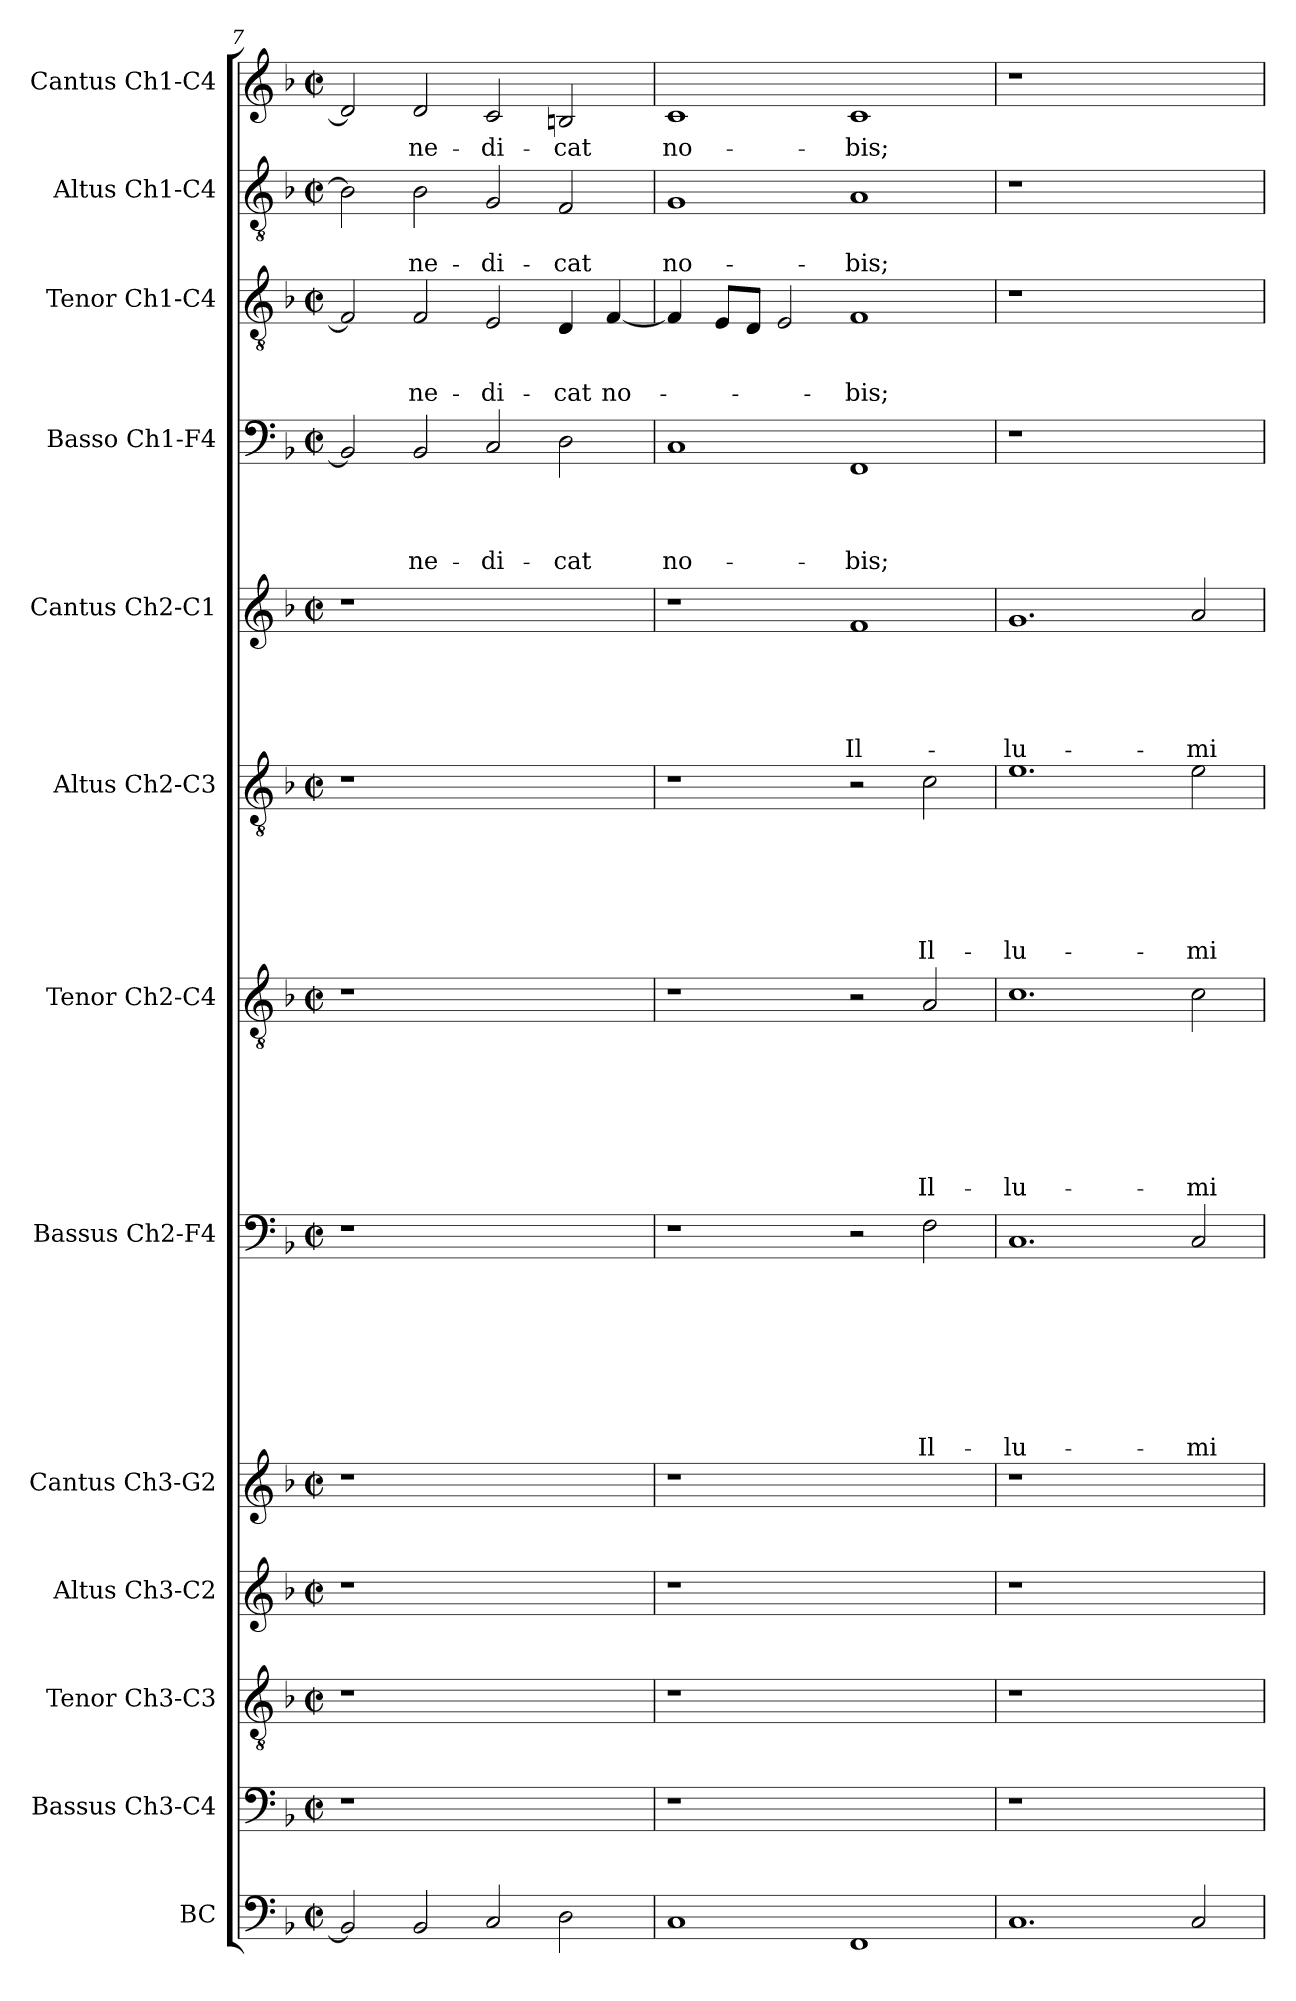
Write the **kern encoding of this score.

**kern	**kern	**kern	**kern	**kern	**kern	**text	**text	**text	**text	**text	**text	**text	**text	**kern	**text	**text	**text	**text	**text	**text	**text	**kern	**text	**text	**text	**text	**text	**text	**kern	**text	**text	**text	**text	**text	**kern	**text	**text	**text	**text	**kern	**text	**text	**text	**kern	**text	**text	**kern	**text
*part13	*part12	*part11	*part10	*part9	*part8	*part8	*part8	*part8	*part8	*part8	*part8	*part8	*part8	*part7	*part7	*part7	*part7	*part7	*part7	*part7	*part7	*part6	*part6	*part6	*part6	*part6	*part6	*part6	*part5	*part5	*part5	*part5	*part5	*part5	*part4	*part4	*part4	*part4	*part4	*part3	*part3	*part3	*part3	*part2	*part2	*part2	*part1	*part1
*staff13	*staff12	*staff11	*staff10	*staff9	*staff8	*staff8	*staff8	*staff8	*staff8	*staff8	*staff8	*staff8	*staff8	*staff7	*staff7	*staff7	*staff7	*staff7	*staff7	*staff7	*staff7	*staff6	*staff6	*staff6	*staff6	*staff6	*staff6	*staff6	*staff5	*staff5	*staff5	*staff5	*staff5	*staff5	*staff4	*staff4	*staff4	*staff4	*staff4	*staff3	*staff3	*staff3	*staff3	*staff2	*staff2	*staff2	*staff1	*staff1
*I"BC	*I"Bassus Ch3-C4	*I"Tenor Ch3-C3	*I"Altus Ch3-C2	*I"Cantus Ch3-G2	*I"Bassus Ch2-F4	*	*	*	*	*	*	*	*	*I"Tenor Ch2-C4	*	*	*	*	*	*	*	*I"Altus Ch2-C3	*	*	*	*	*	*	*I"Cantus Ch2-C1	*	*	*	*	*	*I"Basso Ch1-F4	*	*	*	*	*I"Tenor Ch1-C4	*	*	*	*I"Altus Ch1-C4	*	*	*I"Cantus Ch1-C4	*
*	*I'B3	*I'T3	*I'A3	*I'C3	*I'B2	*	*	*	*	*	*	*	*	*I'T2	*	*	*	*	*	*	*	*I'A2	*	*	*	*	*	*	*I'C2	*	*	*	*	*	*I'B1	*	*	*	*	*I'T1	*	*	*	*I'A1	*	*	*I'C1	*
*clefF4	*clefF4	*clefGv2	*clefG2	*clefG2	*clefF4	*	*	*	*	*	*	*	*	*clefGv2	*	*	*	*	*	*	*	*clefGv2	*	*	*	*	*	*	*clefG2	*	*	*	*	*	*clefF4	*	*	*	*	*clefGv2	*	*	*	*clefGv2	*	*	*clefG2	*
*k[b-]	*k[b-]	*k[b-]	*k[b-]	*k[b-]	*k[b-]	*	*	*	*	*	*	*	*	*k[b-]	*	*	*	*	*	*	*	*k[b-]	*	*	*	*	*	*	*k[b-]	*	*	*	*	*	*k[b-]	*	*	*	*	*k[b-]	*	*	*	*k[b-]	*	*	*k[b-]	*
*F:	*F:	*F:	*F:	*F:	*F:	*	*	*	*	*	*	*	*	*F:	*	*	*	*	*	*	*	*F:	*	*	*	*	*	*	*F:	*	*	*	*	*	*F:	*	*	*	*	*F:	*	*	*	*F:	*	*	*F:	*
*M2/2	*M2/2	*M2/2	*M2/2	*M2/2	*M2/2	*	*	*	*	*	*	*	*	*M2/2	*	*	*	*	*	*	*	*M2/2	*	*	*	*	*	*	*M2/2	*	*	*	*	*	*M2/2	*	*	*	*	*M2/2	*	*	*	*M2/2	*	*	*M2/2	*
*met(c|)	*met(c|)	*met(c|)	*met(c|)	*met(c|)	*met(c|)	*	*	*	*	*	*	*	*	*met(c|)	*	*	*	*	*	*	*	*met(c|)	*	*	*	*	*	*	*met(c|)	*	*	*	*	*	*met(c|)	*	*	*	*	*met(c|)	*	*	*	*met(c|)	*	*	*met(c|)	*
=7	=7	=7	=7	=7	=7	=7	=7	=7	=7	=7	=7	=7	=7	=7	=7	=7	=7	=7	=7	=7	=7	=7	=7	=7	=7	=7	=7	=7	=7	=7	=7	=7	=7	=7	=7	=7	=7	=7	=7	=7	=7	=7	=7	=7	=7	=7	=7	=7
2BB-/]	1r	1r	1r	1r	1r	.	.	.	.	.	.	.	.	1r	.	.	.	.	.	.	.	1r	.	.	.	.	.	.	1r	.	.	.	.	.	2BB-/]	.	.	.	.	2F/]	.	.	.	2B-\]	.	.	2d/]	.
2BB-/	.	.	.	.	.	.	.	.	.	.	.	.	.	.	.	.	.	.	.	.	.	.	.	.	.	.	.	.	.	.	.	.	.	.	2BB-/	.	.	.	-ne-	2F/	.	.	-ne-	2B-\	.	-ne-	2d/	-ne-
2C/	1ryy	1ryy	1ryy	1ryy	1ryy	.	.	.	.	.	.	.	.	1ryy	.	.	.	.	.	.	.	1ryy	.	.	.	.	.	.	1ryy	.	.	.	.	.	2C/	.	.	.	-di-	2E/	.	.	-di-	2G/	.	-di-	2c/	-di-
2D\	.	.	.	.	.	.	.	.	.	.	.	.	.	.	.	.	.	.	.	.	.	.	.	.	.	.	.	.	.	.	.	.	.	.	2D\	.	.	.	-cat	4D/	.	.	-cat	2F/	.	-cat	2Bn/	-cat
.	.	.	.	.	.	.	.	.	.	.	.	.	.	.	.	.	.	.	.	.	.	.	.	.	.	.	.	.	.	.	.	.	.	.	.	.	.	.	.	[4F/	.	.	no-	.	.	.	.	.
=8	=8	=8	=8	=8	=8	=8	=8	=8	=8	=8	=8	=8	=8	=8	=8	=8	=8	=8	=8	=8	=8	=8	=8	=8	=8	=8	=8	=8	=8	=8	=8	=8	=8	=8	=8	=8	=8	=8	=8	=8	=8	=8	=8	=8	=8	=8	=8	=8
1C	1r	1r	1r	1r	1r	.	.	.	.	.	.	.	.	1r	.	.	.	.	.	.	.	1r	.	.	.	.	.	.	1r	.	.	.	.	.	1C	.	.	.	no-	4F/]	.	.	.	1G	.	no-	1c	no-
.	.	.	.	.	.	.	.	.	.	.	.	.	.	.	.	.	.	.	.	.	.	.	.	.	.	.	.	.	.	.	.	.	.	.	.	.	.	.	.	8E/L	.	.	.	.	.	.	.	.
.	.	.	.	.	.	.	.	.	.	.	.	.	.	.	.	.	.	.	.	.	.	.	.	.	.	.	.	.	.	.	.	.	.	.	.	.	.	.	.	8D/J	.	.	.	.	.	.	.	.
.	.	.	.	.	.	.	.	.	.	.	.	.	.	.	.	.	.	.	.	.	.	.	.	.	.	.	.	.	.	.	.	.	.	.	.	.	.	.	.	2E/	.	.	.	.	.	.	.	.
1FF	1ryy	1ryy	1ryy	1ryy	2r	.	.	.	.	.	.	.	.	2r	.	.	.	.	.	.	.	2r	.	.	.	.	.	.	1f	.	.	.	.	Il-	1FF	.	.	.	-bis;	1F	.	.	-bis;	1A	.	-bis;	1c	-bis;
.	.	.	.	.	2F\	.	.	.	.	.	.	.	Il-	2A/	.	.	.	.	.	.	Il-	2c\	.	.	.	.	.	Il-	.	.	.	.	.	.	.	.	.	.	.	.	.	.	.	.	.	.	.	.
=9	=9	=9	=9	=9	=9	=9	=9	=9	=9	=9	=9	=9	=9	=9	=9	=9	=9	=9	=9	=9	=9	=9	=9	=9	=9	=9	=9	=9	=9	=9	=9	=9	=9	=9	=9	=9	=9	=9	=9	=9	=9	=9	=9	=9	=9	=9	=9	=9
1.C	1r	1r	1r	1r	1.C	.	.	.	.	.	.	.	-lu-	1.c	.	.	.	.	.	.	-lu-	1.e	.	.	.	.	.	-lu-	1.g	.	.	.	.	-lu-	1r	.	.	.	.	1r	.	.	.	1r	.	.	1r	.
.	1ryy	1ryy	1ryy	1ryy	.	.	.	.	.	.	.	.	.	.	.	.	.	.	.	.	.	.	.	.	.	.	.	.	.	.	.	.	.	.	1ryy	.	.	.	.	1ryy	.	.	.	1ryy	.	.	1ryy	.
2C/	.	.	.	.	2C/	.	.	.	.	.	.	.	-mi-	2c\	.	.	.	.	.	.	-mi-	2e\	.	.	.	.	.	-mi-	2a/	.	.	.	.	-mi-	.	.	.	.	.	.	.	.	.	.	.	.	.	.
=	=	=	=	=	=	=	=	=	=	=	=	=	=	=	=	=	=	=	=	=	=	=	=	=	=	=	=	=	=	=	=	=	=	=	=	=	=	=	=	=	=	=	=	=	=	=	=	=
*-	*-	*-	*-	*-	*-	*-	*-	*-	*-	*-	*-	*-	*-	*-	*-	*-	*-	*-	*-	*-	*-	*-	*-	*-	*-	*-	*-	*-	*-	*-	*-	*-	*-	*-	*-	*-	*-	*-	*-	*-	*-	*-	*-	*-	*-	*-	*-	*-
